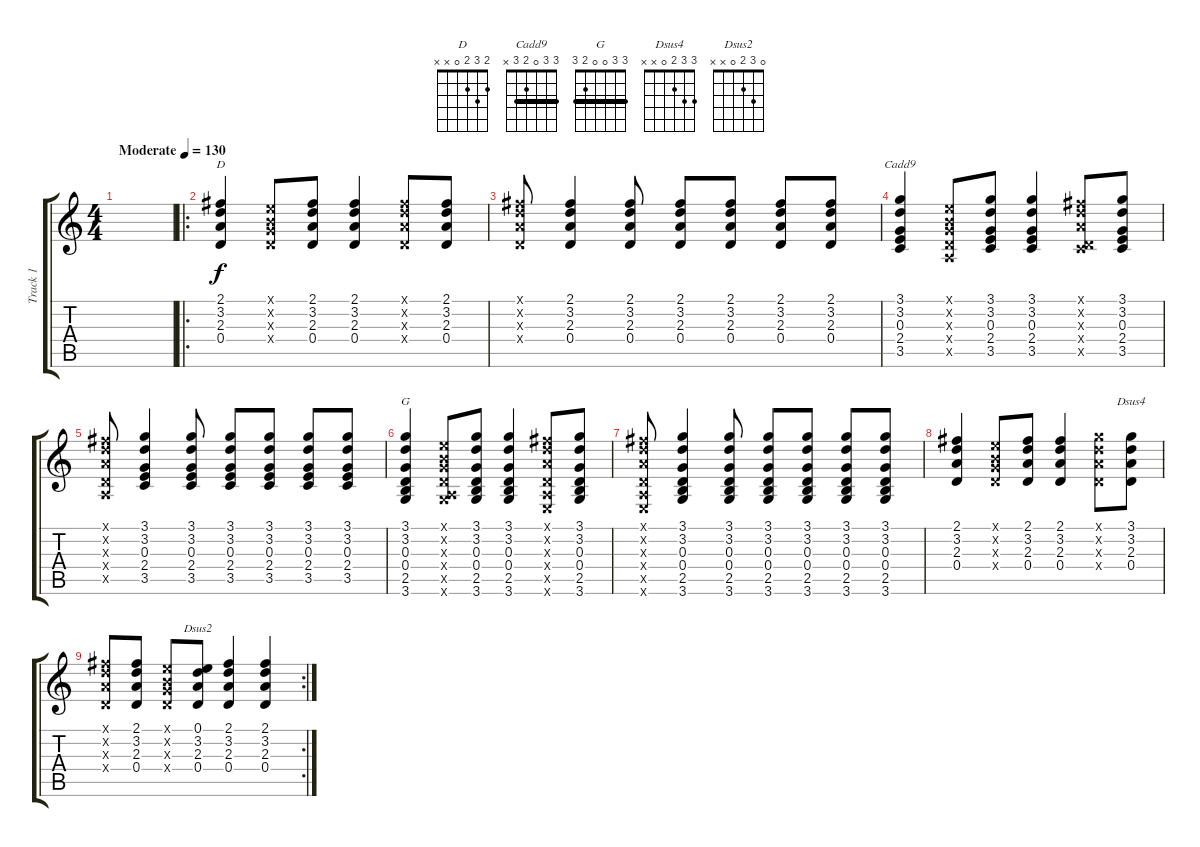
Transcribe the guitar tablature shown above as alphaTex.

\track ("Track 1" "Track 1") {instrument acousticguitarsteel}
\staff {score tabs}
\tuning (E4 B3 G3 D3 A2 E2) {hide}
\chord ("D" 2 3 2 0 x x)
\chord ("Cadd9" 3 3 0 2 3 x) {barre 3}
\chord ("G" 3 3 0 0 2 3) {barre 3}
\chord ("Dsus4" 3 3 2 0 x x)
\chord ("Dsus2" 0 3 2 0 x x)
\ts (4 4)
\tempo (130 "Moderate")
\clef g2
\ks c
|
\ro
(2.1 3.2 2.3 0.4).4{ch "D"} (0.1{x} 0.2{x} 0.3{x} 0.4{x}).8 (2.1 3.2 2.3 0.4).8 (2.1 3.2 2.3 0.4).4 (2.1{x} 3.2{x} 2.3{x} 0.4{x}).8 (2.1 3.2 2.3 0.4).8 |
(2.1{x} 3.2{x} 2.3{x} 0.4{x}).8 (2.1 3.2 2.3 0.4).4 (2.1 3.2 2.3 0.4).8 (2.1 3.2 2.3 0.4).8 (2.1 3.2 2.3 0.4).8 (2.1 3.2 2.3 0.4).8 (2.1 3.2 2.3 0.4).8 |
(3.1 3.2 0.3 2.4 3.5).4{ch "Cadd9"} (0.1{x} 0.2{x} 0.3{x} 0.4{x} 0.5{x}).8 (3.1 3.2 0.3 2.4 3.5).8 (3.1 3.2 0.3 2.4 3.5).4 (2.1{x} 3.2{x} 2.3{x} 0.4{x} 3.5{x}).8 (3.1 3.2 0.3 2.4 3.5).8 |
(2.1{x} 3.2{x} 2.3{x} 0.4{x} 0.5{x}).8 (3.1 3.2 0.3 2.4 3.5).4 (3.1 3.2 0.3 2.4 3.5).8 (3.1 3.2 0.3 2.4 3.5).8 (3.1 3.2 0.3 2.4 3.5).8 (3.1 3.2 0.3 2.4 3.5).8 (3.1 3.2 0.3 2.4 3.5).8 |
(3.1 3.2 0.3 0.4 2.5 3.6).4{ch "G"} (0.1{x} 0.2{x} 0.3{x} 0.4{x} 0.5{x} 3.6{x}).8 (3.1 3.2 0.3 0.4 2.5 3.6).8 (3.1 3.2 0.3 0.4 2.5 3.6).4 (2.1{x} 3.2{x} 2.3{x} 0.4{x} 0.5{x} 0.6{x}).8 (3.1 3.2 0.3 0.4 2.5 3.6).8 |
(2.1{x} 3.2{x} 2.3{x} 0.4{x} 0.5{x} 0.6{x}).8 (3.1 3.2 0.3 0.4 2.5 3.6).4 (3.1 3.2 0.3 0.4 2.5 3.6).8 (3.1 3.2 0.3 0.4 2.5 3.6).8 (3.1 3.2 0.3 0.4 2.5 3.6).8 (3.1 3.2 0.3 0.4 2.5 3.6).8 (3.1 3.2 0.3 0.4 2.5 3.6).8 |
(2.1 3.2 2.3 0.4).4 (0.1{x} 0.2{x} 0.3{x} 0.4{x}).8 (2.1 3.2 2.3 0.4).8 (2.1 3.2 2.3 0.4).4 (3.1{x} 3.2{x} 2.3{x} 0.4{x}).8 (3.1 3.2 2.3 0.4).8{ch "Dsus4"} |
\rc 2
(2.1{x} 3.2{x} 2.3{x} 0.4{x}).8 (2.1 3.2 2.3 0.4).8 (0.1{x} 0.2{x} 0.3{x} 0.4{x}).8 (0.1 3.2 2.3 0.4).8{ch "Dsus2"} (2.1 3.2 2.3 0.4).4 (2.1 3.2 2.3 0.4).4
